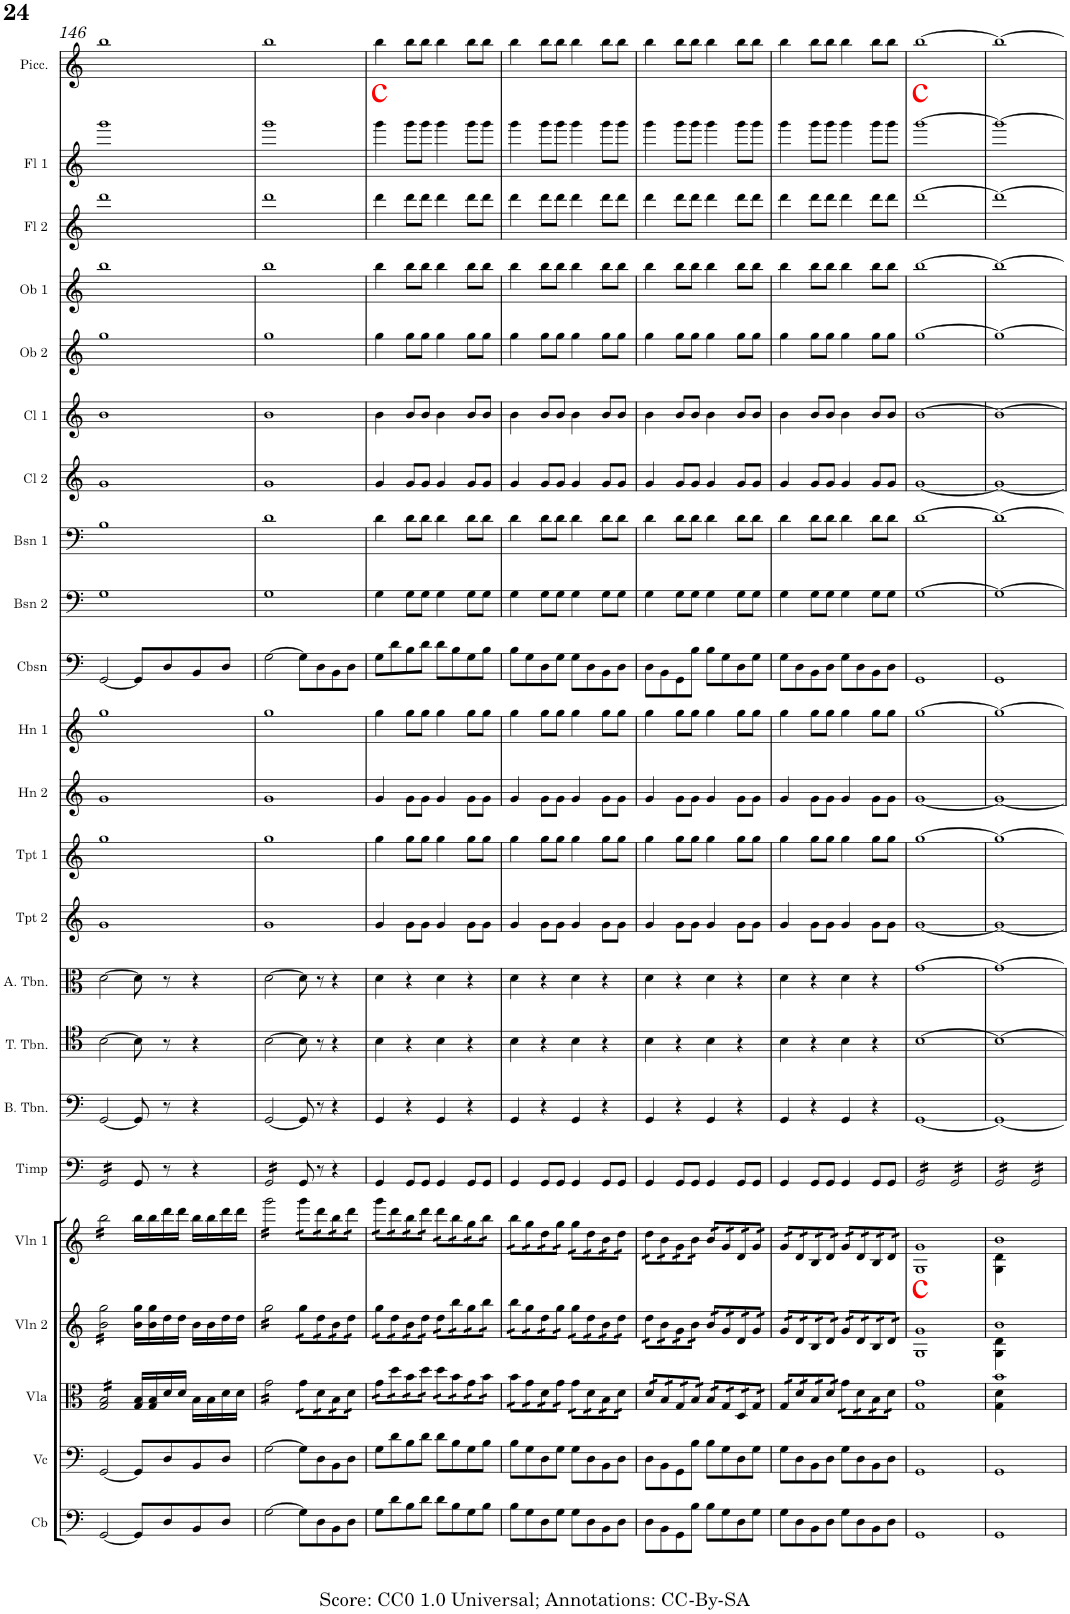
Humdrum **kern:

**kern	**kern	**kern	**kern	**kern	**text	**kern	**kern	**kern	**kern	**kern	**kern	**kern	**kern	**kern	**kern	**kern	**kern	**kern	**kern	**kern	**kern	**kern	**kern	**text
*part23	*part22	*part21	*part20	*part19	*part19	*part18	*part17	*part16	*part15	*part14	*part13	*part12	*part11	*part10	*part9	*part8	*part7	*part6	*part5	*part4	*part3	*part2	*part1	*part1
*staff23	*staff22	*staff21	*staff20	*staff19	*staff19	*staff18	*staff17	*staff16	*staff15	*staff14	*staff13	*staff12	*staff11	*staff10	*staff9	*staff8	*staff7	*staff6	*staff5	*staff4	*staff3	*staff2	*staff1	*staff1
*I"Contrabass	*I"Violoncello	*I"Viola	*I"Violin 2	*I"Violin 1	*	*I"Timpani	*I"Bass Trombone	*I"Tenor Trombone	*I"Alto Trombone	*I"C Trumpet 2	*I"C Trumpet 1	*I"C Horn 2	*I"C Horn 1	*I"Contrabassoon	*I"Bassoon 2	*I"Bassoon 1	*I"C Clarinet 2	*I"C Clarinet 1	*I"Oboe 2	*I"Oboe 1	*I"Flute 2	*I"Flute 1	*I"Piccolo	*
*I'Cb	*I'Vc	*I'Vla	*I'Vln 2	*I'Vln 1	*	*I'Timp	*I'B. Tbn.	*I'T. Tbn.	*I'A. Tbn.	*I'Tpt 2	*I'Tpt 1	*I'Hn 2	*I'Hn 1	*I'Cbsn	*I'Bsn 2	*I'Bsn 1	*I'Cl 2	*I'Cl 1	*I'Ob 2	*I'Ob 1	*I'Fl 2	*I'Fl 1	*I'Picc.	*
!!LO:PB:g=z
*clefF4	*clefF4	*clefC3	*clefG2	*clefG2	*	*clefF4	*clefF4	*clefC4	*clefC3	*clefG2	*clefG2	*clefG2	*clefG2	*clefF4	*clefF4	*clefF4	*clefG2	*clefG2	*clefG2	*clefG2	*clefG2	*clefG2	*clefG2	*
*Trd7c12	*	*	*	*	*	*	*	*	*	*	*	*Trd7c12	*Trd7c12	*Trd7c12	*	*	*Trd1c2	*Trd1c2	*	*	*	*	*Trd-7c-12	*
*k[]	*k[]	*k[]	*k[]	*k[]	*	*k[]	*k[]	*k[]	*k[]	*k[]	*k[]	*k[]	*k[]	*k[]	*k[]	*k[]	*k[]	*k[]	*k[]	*k[]	*k[]	*k[]	*k[]	*
*M4/4	*M4/4	*M4/4	*M4/4	*M4/4	*	*M4/4	*M4/4	*M4/4	*M4/4	*M4/4	*M4/4	*M4/4	*M4/4	*M4/4	*M4/4	*M4/4	*M4/4	*M4/4	*M4/4	*M4/4	*M4/4	*M4/4	*M4/4	*
*met(c)	*met(c)	*met(c)	*met(c)	*met(c)	*	*met(c)	*met(c)	*met(c)	*met(c)	*met(c)	*met(c)	*met(c)	*met(c)	*met(c)	*met(c)	*met(c)	*met(c)	*met(c)	*met(c)	*met(c)	*met(c)	*met(c)	*met(c)	*
=146	=146	=146	=146	=146	=146	=146	=146	=146	=146	=146	=146	=146	=146	=146	=146	=146	=146	=146	=146	=146	=146	=146	=146	=146
*	*	*tremolo	*	*	*	*	*	*	*	*	*	*	*	*	*	*	*	*	*	*	*	*	*	*
*	*	*	*tremolo	*	*	*	*	*	*	*	*	*	*	*	*	*	*	*	*	*	*	*	*	*
*	*	*	*	*tremolo	*	*	*	*	*	*	*	*	*	*	*	*	*	*	*	*	*	*	*	*
*	*	*	*	*	*	*tremolo	*	*	*	*	*	*	*	*	*	*	*	*	*	*	*	*	*	*
[2GG/	[2GG/	16G/ 16B/LL	16b\ 16gg\LL	16bb\LL	.	16GG/LL	[2GG/	[2B\	[2d\	1g	1gg	1g	1gg	[2GG/	1G	1B	1g	1b	1gg	1bb	1ddd	1ggg	1bb	.
.	.	16G/ 16B/	16b\ 16gg\	16bb\	.	16GG/	.	.	.	.	.	.	.	.	.	.	.	.	.	.	.	.	.	.
.	.	16G/ 16B/	16b\ 16gg\	16bb\	.	16GG/	.	.	.	.	.	.	.	.	.	.	.	.	.	.	.	.	.	.
.	.	16G/ 16B/	16b\ 16gg\	16bb\	.	16GG/	.	.	.	.	.	.	.	.	.	.	.	.	.	.	.	.	.	.
.	.	16G/ 16B/	16b\ 16gg\	16bb\	.	16GG/	.	.	.	.	.	.	.	.	.	.	.	.	.	.	.	.	.	.
.	.	16G/ 16B/	16b\ 16gg\	16bb\	.	16GG/	.	.	.	.	.	.	.	.	.	.	.	.	.	.	.	.	.	.
.	.	16G/ 16B/	16b\ 16gg\	16bb\	.	16GG/	.	.	.	.	.	.	.	.	.	.	.	.	.	.	.	.	.	.
.	.	16G/ 16B/JJ	16b\ 16gg\JJ	16bb\JJ	.	16GG/JJ	.	.	.	.	.	.	.	.	.	.	.	.	.	.	.	.	.	.
*	*	*	*	*	*	*Xtremolo	*	*	*	*	*	*	*	*	*	*	*	*	*	*	*	*	*	*
*	*	*	*	*Xtremolo	*	*	*	*	*	*	*	*	*	*	*	*	*	*	*	*	*	*	*	*
*	*	*	*Xtremolo	*	*	*	*	*	*	*	*	*	*	*	*	*	*	*	*	*	*	*	*	*
*	*	*Xtremolo	*	*	*	*	*	*	*	*	*	*	*	*	*	*	*	*	*	*	*	*	*	*
8GG/L]	8GG/L]	16G/ 16B/LL	16b\ 16gg\LL	16bb\LL	.	8GG/	8GG/]	8B\]	8d\]	.	.	.	.	8GG/L]	.	.	.	.	.	.	.	.	.	.
.	.	16G/ 16B/	16b\ 16gg\	16bb\	.	.	.	.	.	.	.	.	.	.	.	.	.	.	.	.	.	.	.	.
8D/	8D/	16d/	16dd\	16ddd\	.	8r	8r	8r	8r	.	.	.	.	8D/	.	.	.	.	.	.	.	.	.	.
.	.	16d/JJ	16dd\JJ	16ddd\JJ	.	.	.	.	.	.	.	.	.	.	.	.	.	.	.	.	.	.	.	.
8BB/	8BB/	16B\LL	16b\LL	16bb\LL	.	4r	4r	4r	4r	.	.	.	.	8BB/	.	.	.	.	.	.	.	.	.	.
.	.	16B\	16b\	16bb\	.	.	.	.	.	.	.	.	.	.	.	.	.	.	.	.	.	.	.	.
8D/J	8D/J	16d\	16dd\	16ddd\	.	.	.	.	.	.	.	.	.	8D/J	.	.	.	.	.	.	.	.	.	.
.	.	16d\JJ	16dd\JJ	16ddd\JJ	.	.	.	.	.	.	.	.	.	.	.	.	.	.	.	.	.	.	.	.
=147	=147	=147	=147	=147	=147	=147	=147	=147	=147	=147	=147	=147	=147	=147	=147	=147	=147	=147	=147	=147	=147	=147	=147	=147
*	*	*tremolo	*	*	*	*	*	*	*	*	*	*	*	*	*	*	*	*	*	*	*	*	*	*
*	*	*	*tremolo	*	*	*	*	*	*	*	*	*	*	*	*	*	*	*	*	*	*	*	*	*
*	*	*	*	*tremolo	*	*	*	*	*	*	*	*	*	*	*	*	*	*	*	*	*	*	*	*
*	*	*	*	*	*	*tremolo	*	*	*	*	*	*	*	*	*	*	*	*	*	*	*	*	*	*
[2G\	[2G\	16g\LL	16gg\LL	16ggg\LL	.	16GG/LL	[2GG/	[2B\	[2d\	1g	1gg	1g	1gg	[2G\	1G	1d	1g	1b	1gg	1bb	1ddd	1ggg	1bb	.
.	.	16g\	16gg\	16ggg\	.	16GG/	.	.	.	.	.	.	.	.	.	.	.	.	.	.	.	.	.	.
.	.	16g\	16gg\	16ggg\	.	16GG/	.	.	.	.	.	.	.	.	.	.	.	.	.	.	.	.	.	.
.	.	16g\	16gg\	16ggg\	.	16GG/	.	.	.	.	.	.	.	.	.	.	.	.	.	.	.	.	.	.
.	.	16g\	16gg\	16ggg\	.	16GG/	.	.	.	.	.	.	.	.	.	.	.	.	.	.	.	.	.	.
.	.	16g\	16gg\	16ggg\	.	16GG/	.	.	.	.	.	.	.	.	.	.	.	.	.	.	.	.	.	.
.	.	16g\	16gg\	16ggg\	.	16GG/	.	.	.	.	.	.	.	.	.	.	.	.	.	.	.	.	.	.
.	.	16g\JJ	16gg\JJ	16ggg\JJ	.	16GG/JJ	.	.	.	.	.	.	.	.	.	.	.	.	.	.	.	.	.	.
*	*	*	*	*	*	*Xtremolo	*	*	*	*	*	*	*	*	*	*	*	*	*	*	*	*	*	*
8G\L]	8G\L]	16g\LL	16gg\LL	16ggg\LL	.	8GG/	8GG/]	8B\]	8d\]	.	.	.	.	8G\L]	.	.	.	.	.	.	.	.	.	.
.	.	16g\	16gg\	16ggg\	.	.	.	.	.	.	.	.	.	.	.	.	.	.	.	.	.	.	.	.
8D\	8D\	16d\	16dd\	16ddd\	.	8r	8r	8r	8r	.	.	.	.	8D\	.	.	.	.	.	.	.	.	.	.
.	.	16d\	16dd\	16ddd\	.	.	.	.	.	.	.	.	.	.	.	.	.	.	.	.	.	.	.	.
8BB\	8BB\	16B\	16b\	16bb\	.	4r	4r	4r	4r	.	.	.	.	8BB\	.	.	.	.	.	.	.	.	.	.
.	.	16B\	16b\	16bb\	.	.	.	.	.	.	.	.	.	.	.	.	.	.	.	.	.	.	.	.
8D\J	8D\J	16d\	16dd\	16ddd\	.	.	.	.	.	.	.	.	.	8D\J	.	.	.	.	.	.	.	.	.	.
.	.	16d\JJ	16dd\JJ	16ddd\JJ	.	.	.	.	.	.	.	.	.	.	.	.	.	.	.	.	.	.	.	.
=148	=148	=148	=148	=148	=148	=148	=148	=148	=148	=148	=148	=148	=148	=148	=148	=148	=148	=148	=148	=148	=148	=148	=148	=148
!	!	!	!	!	!	!	!	!	!	!	!	!	!	!	!	!	!	!	!	!	!	!	!	!LO:LY:b:color=#FF0000
8G\L	8G\L	16g\LL	16gg\LL	16ggg\LL	.	4GG/	4GG/	4B\	4d\	4g/	4gg\	4g/	4gg\	8G\L	4G\	4d\	4g/	4b\	4gg\	4bb\	4ddd\	4ggg\	4bb\	c
.	.	16g\	16gg\	16ggg\	.	.	.	.	.	.	.	.	.	.	.	.	.	.	.	.	.	.	.	.
8d\	8d\	16dd\	16dd\	16ddd\	.	.	.	.	.	.	.	.	.	8d\	.	.	.	.	.	.	.	.	.	.
.	.	16dd\	16dd\	16ddd\	.	.	.	.	.	.	.	.	.	.	.	.	.	.	.	.	.	.	.	.
8B\	8B\	16b\	16b\	16bb\	.	8GG/L	4r	4r	4r	8g\L	8gg\L	8g\L	8gg\L	8B\	8G\L	8d\L	8g/L	8b/L	8gg\L	8bb\L	8ddd\L	8ggg\L	8bb\L	.
.	.	16b\	16b\	16bb\	.	.	.	.	.	.	.	.	.	.	.	.	.	.	.	.	.	.	.	.
8d\J	8d\J	16dd\	16dd\	16ddd\	.	8GG/J	.	.	.	8g\J	8gg\J	8g\J	8gg\J	8d\J	8G\J	8d\J	8g/J	8b/J	8gg\J	8bb\J	8ddd\J	8ggg\J	8bb\J	.
.	.	16dd\JJ	16dd\JJ	16ddd\JJ	.	.	.	.	.	.	.	.	.	.	.	.	.	.	.	.	.	.	.	.
8d\L	8d\L	16dd\LL	16dd\LL	16ddd\LL	.	4GG/	4GG/	4B\	4d\	4g/	4gg\	4g/	4gg\	8d\L	4G\	4d\	4g/	4b\	4gg\	4bb\	4ddd\	4ggg\	4bb\	.
.	.	16dd\	16dd\	16ddd\	.	.	.	.	.	.	.	.	.	.	.	.	.	.	.	.	.	.	.	.
8B\	8B\	16b\	16bb\	16bb\	.	.	.	.	.	.	.	.	.	8B\	.	.	.	.	.	.	.	.	.	.
.	.	16b\	16bb\	16bb\	.	.	.	.	.	.	.	.	.	.	.	.	.	.	.	.	.	.	.	.
8G\	8G\	16g\	16gg\	16gg\	.	8GG/L	4r	4r	4r	8g\L	8gg\L	8g\L	8gg\L	8G\	8G\L	8d\L	8g/L	8b/L	8gg\L	8bb\L	8ddd\L	8ggg\L	8bb\L	.
.	.	16g\	16gg\	16gg\	.	.	.	.	.	.	.	.	.	.	.	.	.	.	.	.	.	.	.	.
8B\J	8B\J	16b\	16bb\	16bb\	.	8GG/J	.	.	.	8g\J	8gg\J	8g\J	8gg\J	8B\J	8G\J	8d\J	8g/J	8b/J	8gg\J	8bb\J	8ddd\J	8ggg\J	8bb\J	.
.	.	16b\JJ	16bb\JJ	16bb\JJ	.	.	.	.	.	.	.	.	.	.	.	.	.	.	.	.	.	.	.	.
=149	=149	=149	=149	=149	=149	=149	=149	=149	=149	=149	=149	=149	=149	=149	=149	=149	=149	=149	=149	=149	=149	=149	=149	=149
8B\L	8B\L	16b\LL	16bb\LL	16bb\LL	.	4GG/	4GG/	4B\	4d\	4g/	4gg\	4g/	4gg\	8B\L	4G\	4d\	4g/	4b\	4gg\	4bb\	4ddd\	4ggg\	4bb\	.
.	.	16b\	16bb\	16bb\	.	.	.	.	.	.	.	.	.	.	.	.	.	.	.	.	.	.	.	.
8G\	8G\	16g\	16gg\	16gg\	.	.	.	.	.	.	.	.	.	8G\	.	.	.	.	.	.	.	.	.	.
.	.	16g\	16gg\	16gg\	.	.	.	.	.	.	.	.	.	.	.	.	.	.	.	.	.	.	.	.
8D\	8D\	16d\	16dd\	16dd\	.	8GG/L	4r	4r	4r	8g\L	8gg\L	8g\L	8gg\L	8D\	8G\L	8d\L	8g/L	8b/L	8gg\L	8bb\L	8ddd\L	8ggg\L	8bb\L	.
.	.	16d\	16dd\	16dd\	.	.	.	.	.	.	.	.	.	.	.	.	.	.	.	.	.	.	.	.
8G\J	8G\J	16g\	16gg\	16gg\	.	8GG/J	.	.	.	8g\J	8gg\J	8g\J	8gg\J	8G\J	8G\J	8d\J	8g/J	8b/J	8gg\J	8bb\J	8ddd\J	8ggg\J	8bb\J	.
.	.	16g\JJ	16gg\JJ	16gg\JJ	.	.	.	.	.	.	.	.	.	.	.	.	.	.	.	.	.	.	.	.
8G\L	8G\L	16g\LL	16gg\LL	16gg\LL	.	4GG/	4GG/	4B\	4d\	4g/	4gg\	4g/	4gg\	8G\L	4G\	4d\	4g/	4b\	4gg\	4bb\	4ddd\	4ggg\	4bb\	.
.	.	16g\	16gg\	16gg\	.	.	.	.	.	.	.	.	.	.	.	.	.	.	.	.	.	.	.	.
8D\	8D\	16d\	16dd\	16dd\	.	.	.	.	.	.	.	.	.	8D\	.	.	.	.	.	.	.	.	.	.
.	.	16d\	16dd\	16dd\	.	.	.	.	.	.	.	.	.	.	.	.	.	.	.	.	.	.	.	.
8BB\	8BB\	16B\	16b\	16b\	.	8GG/L	4r	4r	4r	8g\L	8gg\L	8g\L	8gg\L	8BB\	8G\L	8d\L	8g/L	8b/L	8gg\L	8bb\L	8ddd\L	8ggg\L	8bb\L	.
.	.	16B\	16b\	16b\	.	.	.	.	.	.	.	.	.	.	.	.	.	.	.	.	.	.	.	.
8D\J	8D\J	16d\	16dd\	16dd\	.	8GG/J	.	.	.	8g\J	8gg\J	8g\J	8gg\J	8D\J	8G\J	8d\J	8g/J	8b/J	8gg\J	8bb\J	8ddd\J	8ggg\J	8bb\J	.
.	.	16d\JJ	16dd\JJ	16dd\JJ	.	.	.	.	.	.	.	.	.	.	.	.	.	.	.	.	.	.	.	.
=150	=150	=150	=150	=150	=150	=150	=150	=150	=150	=150	=150	=150	=150	=150	=150	=150	=150	=150	=150	=150	=150	=150	=150	=150
8D\L	8D\L	16d/LL	16dd\LL	16dd\LL	.	4GG/	4GG/	4B\	4d\	4g/	4gg\	4g/	4gg\	8D\L	4G\	4d\	4g/	4b\	4gg\	4bb\	4ddd\	4ggg\	4bb\	.
.	.	16d/	16dd\	16dd\	.	.	.	.	.	.	.	.	.	.	.	.	.	.	.	.	.	.	.	.
8BB\	8BB\	16B/	16b\	16b\	.	.	.	.	.	.	.	.	.	8BB\	.	.	.	.	.	.	.	.	.	.
.	.	16B/	16b\	16b\	.	.	.	.	.	.	.	.	.	.	.	.	.	.	.	.	.	.	.	.
8GG\	8GG\	16G/	16g\	16g\	.	8GG/L	4r	4r	4r	8g\L	8gg\L	8g\L	8gg\L	8GG\	8G\L	8d\L	8g/L	8b/L	8gg\L	8bb\L	8ddd\L	8ggg\L	8bb\L	.
.	.	16G/	16g\	16g\	.	.	.	.	.	.	.	.	.	.	.	.	.	.	.	.	.	.	.	.
8B\J	8B\J	16B/	16b\	16b\	.	8GG/J	.	.	.	8g\J	8gg\J	8g\J	8gg\J	8B\J	8G\J	8d\J	8g/J	8b/J	8gg\J	8bb\J	8ddd\J	8ggg\J	8bb\J	.
.	.	16B/JJ	16b\JJ	16b\JJ	.	.	.	.	.	.	.	.	.	.	.	.	.	.	.	.	.	.	.	.
8B\L	8B\L	16B/LL	16b/LL	16b/LL	.	4GG/	4GG/	4B\	4d\	4g/	4gg\	4g/	4gg\	8B\L	4G\	4d\	4g/	4b\	4gg\	4bb\	4ddd\	4ggg\	4bb\	.
.	.	16B/	16b/	16b/	.	.	.	.	.	.	.	.	.	.	.	.	.	.	.	.	.	.	.	.
8G\	8G\	16G/	16g/	16g/	.	.	.	.	.	.	.	.	.	8G\	.	.	.	.	.	.	.	.	.	.
.	.	16G/	16g/	16g/	.	.	.	.	.	.	.	.	.	.	.	.	.	.	.	.	.	.	.	.
8D\	8D\	16D/	16d/	16d/	.	8GG/L	4r	4r	4r	8g\L	8gg\L	8g\L	8gg\L	8D\	8G\L	8d\L	8g/L	8b/L	8gg\L	8bb\L	8ddd\L	8ggg\L	8bb\L	.
.	.	16D/	16d/	16d/	.	.	.	.	.	.	.	.	.	.	.	.	.	.	.	.	.	.	.	.
8G\J	8G\J	16G/	16g/	16g/	.	8GG/J	.	.	.	8g\J	8gg\J	8g\J	8gg\J	8G\J	8G\J	8d\J	8g/J	8b/J	8gg\J	8bb\J	8ddd\J	8ggg\J	8bb\J	.
.	.	16G/JJ	16g/JJ	16g/JJ	.	.	.	.	.	.	.	.	.	.	.	.	.	.	.	.	.	.	.	.
=151	=151	=151	=151	=151	=151	=151	=151	=151	=151	=151	=151	=151	=151	=151	=151	=151	=151	=151	=151	=151	=151	=151	=151	=151
8G\L	8G\L	16G/LL	16g/LL	16g/LL	.	4GG/	4GG/	4B\	4d\	4g/	4gg\	4g/	4gg\	8G\L	4G\	4d\	4g/	4b\	4gg\	4bb\	4ddd\	4ggg\	4bb\	.
.	.	16G/	16g/	16g/	.	.	.	.	.	.	.	.	.	.	.	.	.	.	.	.	.	.	.	.
8D\	8D\	16d/	16d/	16d/	.	.	.	.	.	.	.	.	.	8D\	.	.	.	.	.	.	.	.	.	.
.	.	16d/	16d/	16d/	.	.	.	.	.	.	.	.	.	.	.	.	.	.	.	.	.	.	.	.
8BB\	8BB\	16B/	16B/	16B/	.	8GG/L	4r	4r	4r	8g\L	8gg\L	8g\L	8gg\L	8BB\	8G\L	8d\L	8g/L	8b/L	8gg\L	8bb\L	8ddd\L	8ggg\L	8bb\L	.
.	.	16B/	16B/	16B/	.	.	.	.	.	.	.	.	.	.	.	.	.	.	.	.	.	.	.	.
8D\J	8D\J	16d/	16d/	16d/	.	8GG/J	.	.	.	8g\J	8gg\J	8g\J	8gg\J	8D\J	8G\J	8d\J	8g/J	8b/J	8gg\J	8bb\J	8ddd\J	8ggg\J	8bb\J	.
.	.	16d/JJ	16d/JJ	16d/JJ	.	.	.	.	.	.	.	.	.	.	.	.	.	.	.	.	.	.	.	.
8G\L	8G\L	16g\LL	16g/LL	16g/LL	.	4GG/	4GG/	4B\	4d\	4g/	4gg\	4g/	4gg\	8G\L	4G\	4d\	4g/	4b\	4gg\	4bb\	4ddd\	4ggg\	4bb\	.
.	.	16g\	16g/	16g/	.	.	.	.	.	.	.	.	.	.	.	.	.	.	.	.	.	.	.	.
8D\	8D\	16d\	16d/	16d/	.	.	.	.	.	.	.	.	.	8D\	.	.	.	.	.	.	.	.	.	.
.	.	16d\	16d/	16d/	.	.	.	.	.	.	.	.	.	.	.	.	.	.	.	.	.	.	.	.
8BB\	8BB\	16B\	16B/	16B/	.	8GG/L	4r	4r	4r	8g\L	8gg\L	8g\L	8gg\L	8BB\	8G\L	8d\L	8g/L	8b/L	8gg\L	8bb\L	8ddd\L	8ggg\L	8bb\L	.
.	.	16B\	16B/	16B/	.	.	.	.	.	.	.	.	.	.	.	.	.	.	.	.	.	.	.	.
8D\J	8D\J	16d\	16d/	16d/	.	8GG/J	.	.	.	8g\J	8gg\J	8g\J	8gg\J	8D\J	8G\J	8d\J	8g/J	8b/J	8gg\J	8bb\J	8ddd\J	8ggg\J	8bb\J	.
.	.	16d\JJ	16d/JJ	16d/JJ	.	.	.	.	.	.	.	.	.	.	.	.	.	.	.	.	.	.	.	.
*	*	*	*	*Xtremolo	*	*	*	*	*	*	*	*	*	*	*	*	*	*	*	*	*	*	*	*
*	*	*	*Xtremolo	*	*	*	*	*	*	*	*	*	*	*	*	*	*	*	*	*	*	*	*	*
*	*	*Xtremolo	*	*	*	*	*	*	*	*	*	*	*	*	*	*	*	*	*	*	*	*	*	*
=152	=152	=152	=152	=152	=152	=152	=152	=152	=152	=152	=152	=152	=152	=152	=152	=152	=152	=152	=152	=152	=152	=152	=152	=152
!	!	!	!	!	!LO:LY:b:color=#FF0000	!	!	!	!	!	!	!	!	!	!	!	!	!	!	!	!	!	!	!LO:LY:b:color=#FF0000
*	*	*	*	*	*	*tremolo	*	*	*	*	*	*	*	*	*	*	*	*	*	*	*	*	*	*
1GG	1GG	1G 1g	1G 1g	1G 1g	c	16GG/LL	[1GG	[1B	[1g	[1g	[1gg	[1g	[1gg	1GG	[1G	[1d	[1g	[1b	[1gg	[1bb	[1ddd	[1ggg	[1bb	c
.	.	.	.	.	.	16GG/	.	.	.	.	.	.	.	.	.	.	.	.	.	.	.	.	.	.
.	.	.	.	.	.	16GG/	.	.	.	.	.	.	.	.	.	.	.	.	.	.	.	.	.	.
.	.	.	.	.	.	16GG/	.	.	.	.	.	.	.	.	.	.	.	.	.	.	.	.	.	.
.	.	.	.	.	.	16GG/	.	.	.	.	.	.	.	.	.	.	.	.	.	.	.	.	.	.
.	.	.	.	.	.	16GG/	.	.	.	.	.	.	.	.	.	.	.	.	.	.	.	.	.	.
.	.	.	.	.	.	16GG/	.	.	.	.	.	.	.	.	.	.	.	.	.	.	.	.	.	.
.	.	.	.	.	.	16GG/JJ	.	.	.	.	.	.	.	.	.	.	.	.	.	.	.	.	.	.
.	.	.	.	.	.	16GG/LL	.	.	.	.	.	.	.	.	.	.	.	.	.	.	.	.	.	.
.	.	.	.	.	.	16GG/	.	.	.	.	.	.	.	.	.	.	.	.	.	.	.	.	.	.
.	.	.	.	.	.	16GG/	.	.	.	.	.	.	.	.	.	.	.	.	.	.	.	.	.	.
.	.	.	.	.	.	16GG/	.	.	.	.	.	.	.	.	.	.	.	.	.	.	.	.	.	.
.	.	.	.	.	.	16GG/	.	.	.	.	.	.	.	.	.	.	.	.	.	.	.	.	.	.
.	.	.	.	.	.	16GG/	.	.	.	.	.	.	.	.	.	.	.	.	.	.	.	.	.	.
.	.	.	.	.	.	16GG/	.	.	.	.	.	.	.	.	.	.	.	.	.	.	.	.	.	.
.	.	.	.	.	.	16GG/JJ	.	.	.	.	.	.	.	.	.	.	.	.	.	.	.	.	.	.
=153	=153	=153	=153	=153	=153	=153	=153	=153	=153	=153	=153	=153	=153	=153	=153	=153	=153	=153	=153	=153	=153	=153	=153	=153
*	*	*^	*^	*^	*	*	*	*	*	*	*	*	*	*	*	*	*	*	*	*	*	*	*	*
1GG	1GG	1b	4G\ 4d\	1b	4G\ 4d\	1b	4G\ 4d\	.	16GG/LL	1GG_	1B_	1g_	1g_	1gg_	1g_	1gg_	1GG	1G_	1d_	1g_	1b_	1gg_	1bb_	1ddd_	1ggg_	1bb_	.
.	.	.	.	.	.	.	.	.	16GG/	.	.	.	.	.	.	.	.	.	.	.	.	.	.	.	.	.	.
.	.	.	.	.	.	.	.	.	16GG/	.	.	.	.	.	.	.	.	.	.	.	.	.	.	.	.	.	.
.	.	.	.	.	.	.	.	.	16GG/	.	.	.	.	.	.	.	.	.	.	.	.	.	.	.	.	.	.
.	.	.	2.ryy	.	2.ryy	.	2.ryy	.	16GG/	.	.	.	.	.	.	.	.	.	.	.	.	.	.	.	.	.	.
.	.	.	.	.	.	.	.	.	16GG/	.	.	.	.	.	.	.	.	.	.	.	.	.	.	.	.	.	.
.	.	.	.	.	.	.	.	.	16GG/	.	.	.	.	.	.	.	.	.	.	.	.	.	.	.	.	.	.
.	.	.	.	.	.	.	.	.	16GG/JJ	.	.	.	.	.	.	.	.	.	.	.	.	.	.	.	.	.	.
.	.	.	.	.	.	.	.	.	16GG/LL	.	.	.	.	.	.	.	.	.	.	.	.	.	.	.	.	.	.
.	.	.	.	.	.	.	.	.	16GG/	.	.	.	.	.	.	.	.	.	.	.	.	.	.	.	.	.	.
.	.	.	.	.	.	.	.	.	16GG/	.	.	.	.	.	.	.	.	.	.	.	.	.	.	.	.	.	.
.	.	.	.	.	.	.	.	.	16GG/	.	.	.	.	.	.	.	.	.	.	.	.	.	.	.	.	.	.
.	.	.	.	.	.	.	.	.	16GG/	.	.	.	.	.	.	.	.	.	.	.	.	.	.	.	.	.	.
.	.	.	.	.	.	.	.	.	16GG/	.	.	.	.	.	.	.	.	.	.	.	.	.	.	.	.	.	.
.	.	.	.	.	.	.	.	.	16GG/	.	.	.	.	.	.	.	.	.	.	.	.	.	.	.	.	.	.
.	.	.	.	.	.	.	.	.	16GG/JJ	.	.	.	.	.	.	.	.	.	.	.	.	.	.	.	.	.	.
*	*	*	*	*	*	*	*	*	*Xtremolo	*	*	*	*	*	*	*	*	*	*	*	*	*	*	*	*	*	*
*	*	*v	*v	*	*	*v	*v	*	*	*	*	*	*	*	*	*	*	*	*	*	*	*	*	*	*	*	*
*	*	*	*v	*v	*	*	*	*	*	*	*	*	*	*	*	*	*	*	*	*	*	*	*	*	*
=	=	=	=	=	=	=	=	=	=	=	=	=	=	=	=	=	=	=	=	=	=	=	=	=
*-	*-	*-	*-	*-	*-	*-	*-	*-	*-	*-	*-	*-	*-	*-	*-	*-	*-	*-	*-	*-	*-	*-	*-	*-
